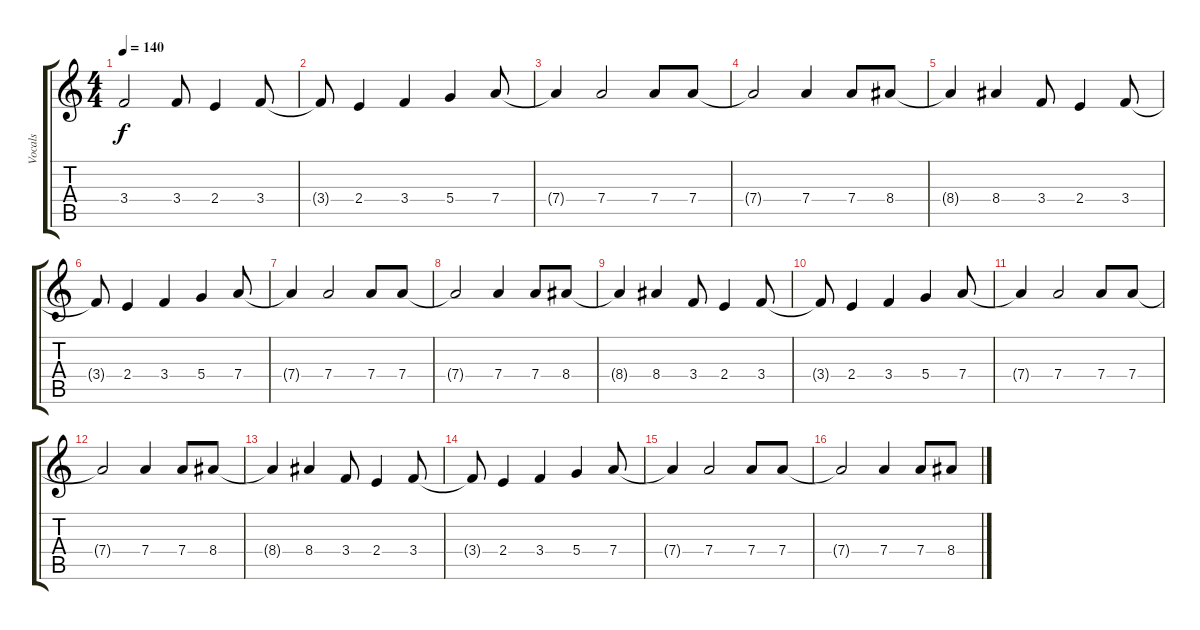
\track ("Vocals" "Vocals") {instrument violin}
\staff {score tabs}
\tuning (E5 B4 G4 D4 A3 E3) {hide}
\ts (4 4)
\tempo 140
\clef g2
\ks c
3.4{t}.2{dy f} 3.4.8 2.4.4 3.4.8 |
3.4{t}.8 2.4.4 3.4.4 5.4.4 7.4.8 |
7.4{t}.4 7.4.2 7.4.8 7.4.8 |
7.4{t}.2 7.4.4 7.4.8 8.4.8 |
8.4{t}.4 8.4.4 3.4.8 2.4.4 3.4.8 |
3.4{t}.8 2.4.4 3.4.4 5.4.4 7.4.8 |
7.4{t}.4 7.4.2 7.4.8 7.4.8 |
7.4{t}.2 7.4.4 7.4.8 8.4.8 |
8.4{t}.4 8.4.4 3.4.8 2.4.4 3.4.8 |
3.4{t}.8 2.4.4 3.4.4 5.4.4 7.4.8 |
7.4{t}.4 7.4.2 7.4.8 7.4.8 |
7.4{t}.2 7.4.4 7.4.8 8.4.8 |
8.4{t}.4 8.4.4 3.4.8 2.4.4 3.4.8 |
3.4{t}.8 2.4.4 3.4.4 5.4.4 7.4.8 |
7.4{t}.4 7.4.2 7.4.8 7.4.8 |
7.4{t}.2 7.4.4 7.4.8 8.4.8
